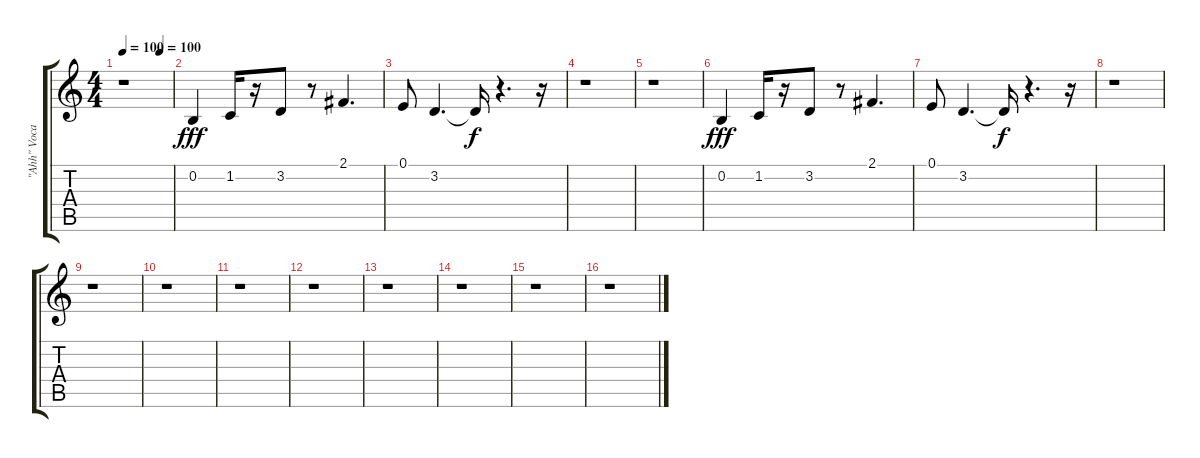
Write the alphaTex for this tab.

\track ("\"Ahh\" Vocal " "\"Ahh\" Voca") {instrument synthvoice}
\staff {score tabs}
\tuning (E4 B3 G3 D3 A2 E2) {hide}
\ts (4 4)
\tempo 100
\tempo (100 0.75)
\clef g2
\ks c
r.1{dy f} |
0.2.4{dy fff} 1.2.16 r.16 3.2.8 r.8 2.1.4{d} |
0.1.8 3.2.4{d} 3.2{t}.16{dy f} r.4{d} r.16 |
r.1 |
r.1 |
0.2.4{dy fff} 1.2.16 r.16 3.2.8 r.8 2.1.4{d} |
0.1.8 3.2.4{d} 3.2{t}.16{dy f} r.4{d} r.16 |
r.1 |
r.1 |
r.1 |
r.1 |
r.1 |
r.1 |
r.1 |
r.1 |
r.1
